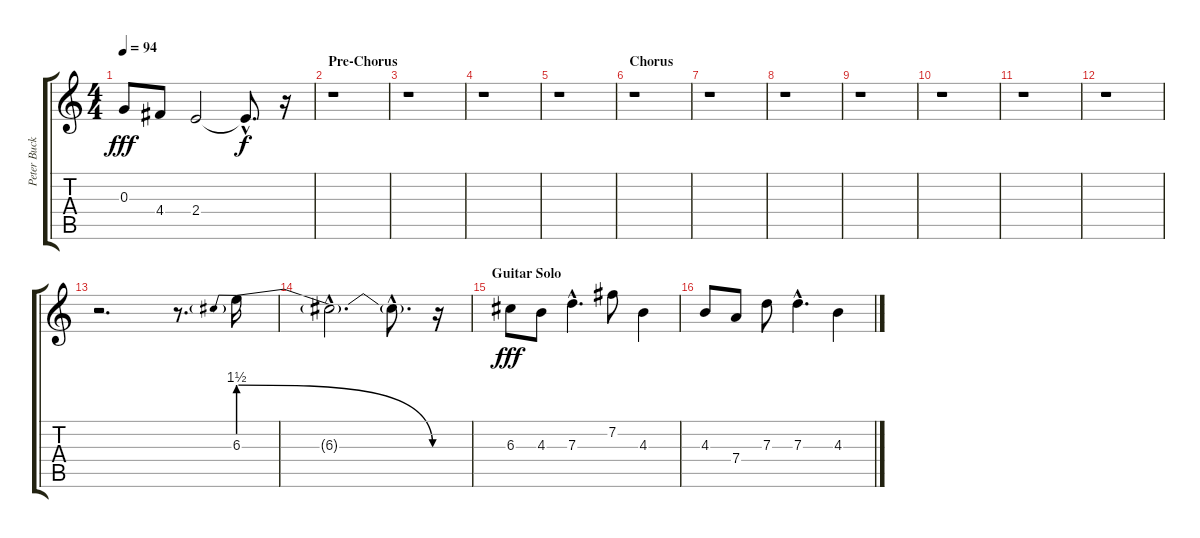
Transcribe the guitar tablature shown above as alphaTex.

\track ("Peter Buck (Solo Guitar) " "Peter Buck") {instrument overdrivenguitar}
\staff {score tabs}
\tuning (E4 B3 G3 D3 A2 E2) {hide}
\ts (4 4)
\tempo 94
\clef g2
\ks c
0.3.8{dy fff} 4.4.8 2.4.2 2.4{hac t}.8{d dy f} r.16 |
\section ("" "Pre-Chorus")
r.1 |
r.1 |
r.1 |
r.1 |
\section ("" "Chorus")
r.1 |
r.1 |
r.1 |
r.1 |
r.1 |
r.1 |
r.1 |
r.2{d} r.8{d} 6.3{be (prebendrelease 0 6 60 0)}.16 |
6.3{hac t}.2{d} 6.3{hac t}.8{d} r.16 |
\section ("" "Guitar Solo")
6.3.8{dy fff} 4.3.8 7.3{hac}.4{d} 7.2.8 4.3.4 |
4.3.8 7.4.8 7.3.8 7.3{hac}.4{d} 4.3.4
